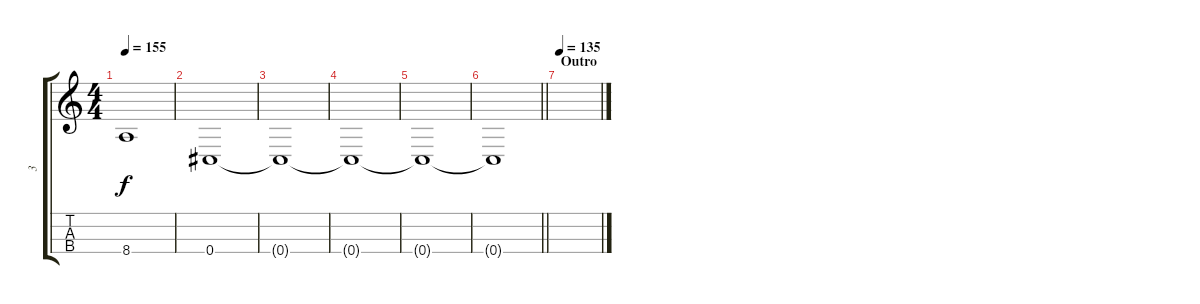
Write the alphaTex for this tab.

\track ("3" "3") {instrument electricbassfinger}
\staff {score tabs}
\tuning (Gb3 Db3 Ab2 Db2) {hide}
\ts (4 4)
\tempo 155
\clef g2
\ks c
8.4.1{dy f} |
0.4.1 |
0.4{t}.1 |
0.4{t}.1 |
0.4{t}.1 |
\barLineRight lightlight
0.4{t}.1{volume 5} |
\section ("" "Outro")
\tempo 135
